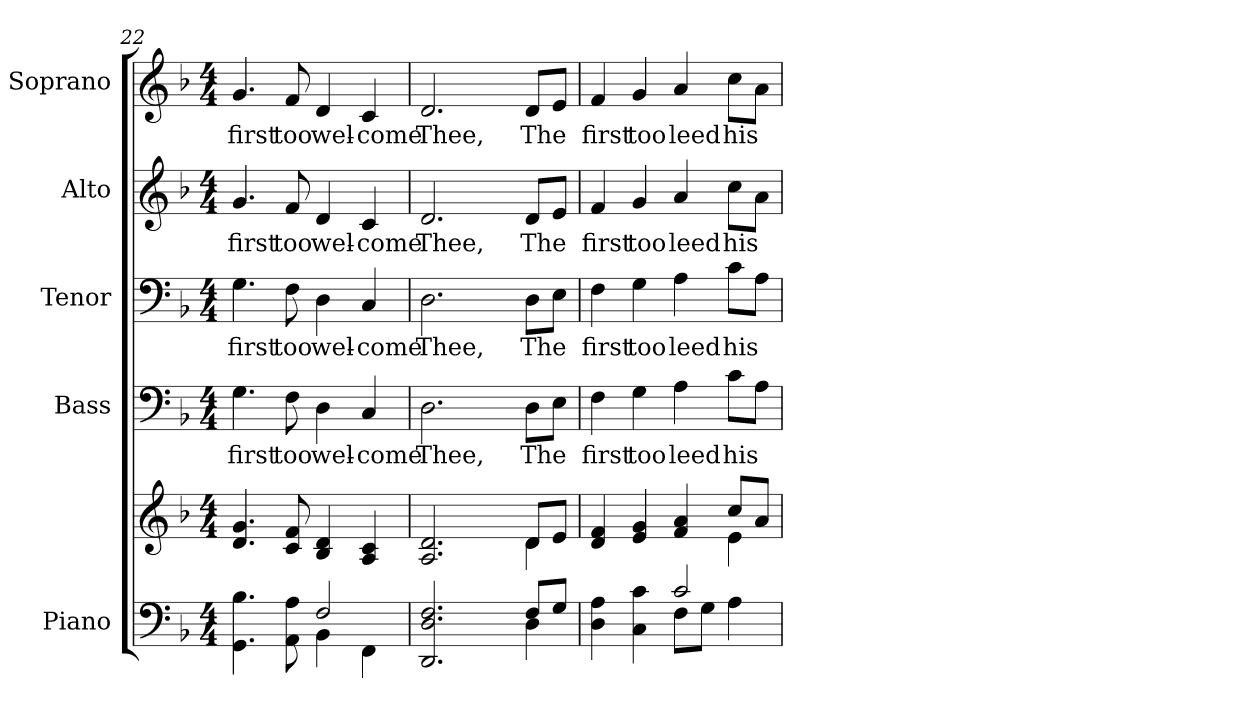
**kern	**kern	**kern	**text	**kern	**text	**kern	**text	**kern	**text
*part5	*part5	*part4	*part4	*part3	*part3	*part2	*part2	*part1	*part1
*staff6	*staff5	*staff4	*staff4	*staff3	*staff3	*staff2	*staff2	*staff1	*staff1
*I"Piano	*	*I"Bass	*	*I"Tenor	*	*I"Alto	*	*I"Soprano	*
*I'Pno.	*	*I'B.	*	*I'T.	*	*I'A.	*	*I'S.	*
!!LO:LB:g=z
*clefF4	*clefG2	*clefF4	*	*clefF4	*	*clefG2	*	*clefG2	*
*k[b-]	*k[b-]	*k[b-]	*	*k[b-]	*	*k[b-]	*	*k[b-]	*
*F:	*F:	*F:	*	*F:	*	*F:	*	*F:	*
*M4/4	*M4/4	*M4/4	*	*M4/4	*	*M4/4	*	*M4/4	*
=22	=22	=22	=22	=22	=22	=22	=22	=22	=22
*^	*	*	*	*	*	*	*	*	*
!	!	!	!	!LO:LY:b:color=#000000	!	!	!	!	!	!
!	!	!	!	!	!	!LO:LY:b:color=#000000	!	!	!	!
!	!	!	!	!	!	!	!	!LO:LY:b:color=#000000	!	!
!	!	!	!	!	!	!	!	!	!	!LO:LY:b:color=#000000
4.GGi\ 4.B-i	2ryy	4.di/ 4.gi	4.Gi\	first	4.Gi\	first	4.gi/	first	4.gi/	first
!	!	!	!	!LO:LY:b:color=#000000	!	!	!	!	!	!
!	!	!	!	!	!	!LO:LY:b:color=#000000	!	!	!	!
!	!	!	!	!	!	!	!	!LO:LY:b:color=#000000	!	!
!	!	!	!	!	!	!	!	!	!	!LO:LY:b:color=#000000
8AAi\ 8Ai	.	8ci/ 8fi	8Fi\	too	8Fi\	too	8fi/	too	8fi/	too
!	!	!	!	!LO:LY:b:color=#000000	!	!	!	!	!	!
!	!	!	!	!	!	!LO:LY:b:color=#000000	!	!	!	!
!	!	!	!	!	!	!	!	!LO:LY:b:color=#000000	!	!
!	!	!	!	!	!	!	!	!	!	!LO:LY:b:color=#000000
2Fi/	4BB-i\	4B-i/ 4di	4Di\	wel-	4Di\	wel-	4di/	wel-	4di/	wel-
!	!	!	!	!LO:LY:b:color=#000000	!	!	!	!	!	!
!	!	!	!	!	!	!LO:LY:b:color=#000000	!	!	!	!
!	!	!	!	!	!	!	!	!LO:LY:b:color=#000000	!	!
!	!	!	!	!	!	!	!	!	!	!LO:LY:b:color=#000000
.	4FFi\	4Ai/ 4ci	4Ci/	-come	4Ci/	-come	4ci/	-come	4ci/	-come
=23	=23	=23	=23	=23	=23	=23	=23	=23	=23	=23
*	*	*^	*	*	*	*	*	*	*	*
!	!	!	!	!	!LO:LY:b:color=#000000	!	!	!	!	!	!
!	!	!	!	!	!	!	!LO:LY:b:color=#000000	!	!	!	!
!	!	!	!	!	!	!	!	!	!LO:LY:b:color=#000000	!	!
!	!	!	!	!	!	!	!	!	!	!	!LO:LY:b:color=#000000
2.DDi/ 2.Di 2.Fi	2ryy	2.Ai/ 2.di	2ryy	2.Di\	Thee,	2.Di\	Thee,	2.di/	Thee,	2.di/	Thee,
.	4ryy	.	4ryy	.	.	.	.	.	.	.	.
!	!	!	!	!	!LO:LY:b:color=#000000	!	!	!	!	!	!
!	!	!	!	!	!	!	!LO:LY:b:color=#000000	!	!	!	!
!	!	!	!	!	!	!	!	!	!LO:LY:b:color=#000000	!	!
!	!	!	!	!	!	!	!	!	!	!	!LO:LY:b:color=#000000
8Fi/L	4Di\	8di/L	4di\	8Di\L	The	8Di\L	The	8di/L	The	8di/L	The
8Gi/J	.	8ei/J	.	8Ei\J	.	8Ei\J	.	8ei/J	.	8ei/J	.
!!LO:PB:g=z
=24	=24	=24	=24	=24	=24	=24	=24	=24	=24	=24	=24
!	!	!	!	!	!LO:LY:b:color=#000000	!	!	!	!	!	!
!	!	!	!	!	!	!	!LO:LY:b:color=#000000	!	!	!	!
!	!	!	!	!	!	!	!	!	!LO:LY:b:color=#000000	!	!
!	!	!	!	!	!	!	!	!	!	!	!LO:LY:b:color=#000000
4Di\ 4Ai	2ryy	4di/ 4fi	2ryy	4Fi\	first	4Fi\	first	4fi/	first	4fi/	first
!	!	!	!	!	!LO:LY:b:color=#000000	!	!	!	!	!	!
!	!	!	!	!	!	!	!LO:LY:b:color=#000000	!	!	!	!
!	!	!	!	!	!	!	!	!	!LO:LY:b:color=#000000	!	!
!	!	!	!	!	!	!	!	!	!	!	!LO:LY:b:color=#000000
4Ci\ 4ci	.	4ei/ 4gi	.	4Gi\	too	4Gi\	too	4gi/	too	4gi/	too
!	!	!	!	!	!LO:LY:b:color=#000000	!	!	!	!	!	!
!	!	!	!	!	!	!	!LO:LY:b:color=#000000	!	!	!	!
!	!	!	!	!	!	!	!	!	!LO:LY:b:color=#000000	!	!
!	!	!	!	!	!	!	!	!	!	!	!LO:LY:b:color=#000000
2ci/	8Fi\L	4fi/ 4ai	4ryy	4Ai\	leed	4Ai\	leed	4ai/	leed	4ai/	leed
.	8Gi\J	.	.	.	.	.	.	.	.	.	.
!	!	!	!	!	!LO:LY:b:color=#000000	!	!	!	!	!	!
!	!	!	!	!	!	!	!LO:LY:b:color=#000000	!	!	!	!
!	!	!	!	!	!	!	!	!	!LO:LY:b:color=#000000	!	!
!	!	!	!	!	!	!	!	!	!	!	!LO:LY:b:color=#000000
.	4Ai\	8cci/L	4ei\	8ci\L	his	8ci\L	his	8cci\L	his	8cci\L	his
.	.	8ai/J	.	8Ai\J	.	8Ai\J	.	8ai\J	.	8ai\J	.
*v	*v	*	*	*	*	*	*	*	*	*	*
*	*v	*v	*	*	*	*	*	*	*	*
=	=	=	=	=	=	=	=	=	=
*-	*-	*-	*-	*-	*-	*-	*-	*-	*-
